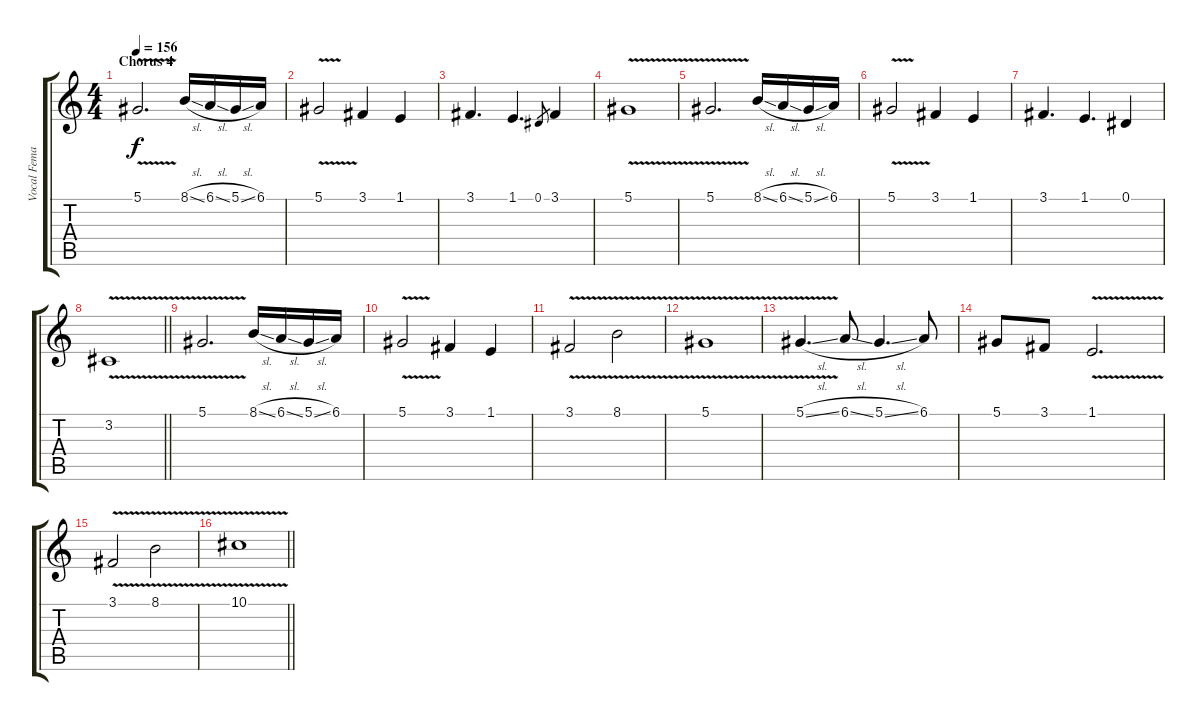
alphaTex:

\track ("Vocal Female" "Vocal Fema") {instrument lead1square}
\staff {score tabs}
\tuning (Eb4 Bb3 Gb3 Db3 Ab2 Eb2) {hide}
\ts (4 4)
\section ("" "Chorus 4")
\tempo 156
\clef g2
\ks c
5.1{v}.2{d dy f} 8.1{sl}.16 6.1{sl}.16 5.1{sl}.16 6.1.16 |
5.1{v}.2 3.1.4 1.1.4 |
3.1.4{d} 1.1.4{d} 0.1.8{gr} 3.1.4 |
5.1{v}.1 |
5.1{v}.2{d} 8.1{sl}.16 6.1{sl}.16 5.1{sl}.16 6.1.16 |
5.1{v}.2 3.1.4 1.1.4 |
3.1.4{d} 1.1.4{d} 0.1.4 |
\barLineRight lightlight
3.2{v}.1 |
5.1{v}.2{d} 8.1{sl}.16 6.1{sl}.16 5.1{sl}.16 6.1.16 |
5.1{v}.2 3.1.4 1.1.4 |
3.1{v}.2 8.1{v}.2 |
5.1{v}.1 |
5.1{v sl}.4{d} 6.1{sl}.8 5.1{sl}.4{d} 6.1.8 |
5.1.8 3.1.8 1.1{v}.2{d} |
3.1{v}.2 8.1{v}.2 |
\barLineRight lightlight
10.1{v}.1
